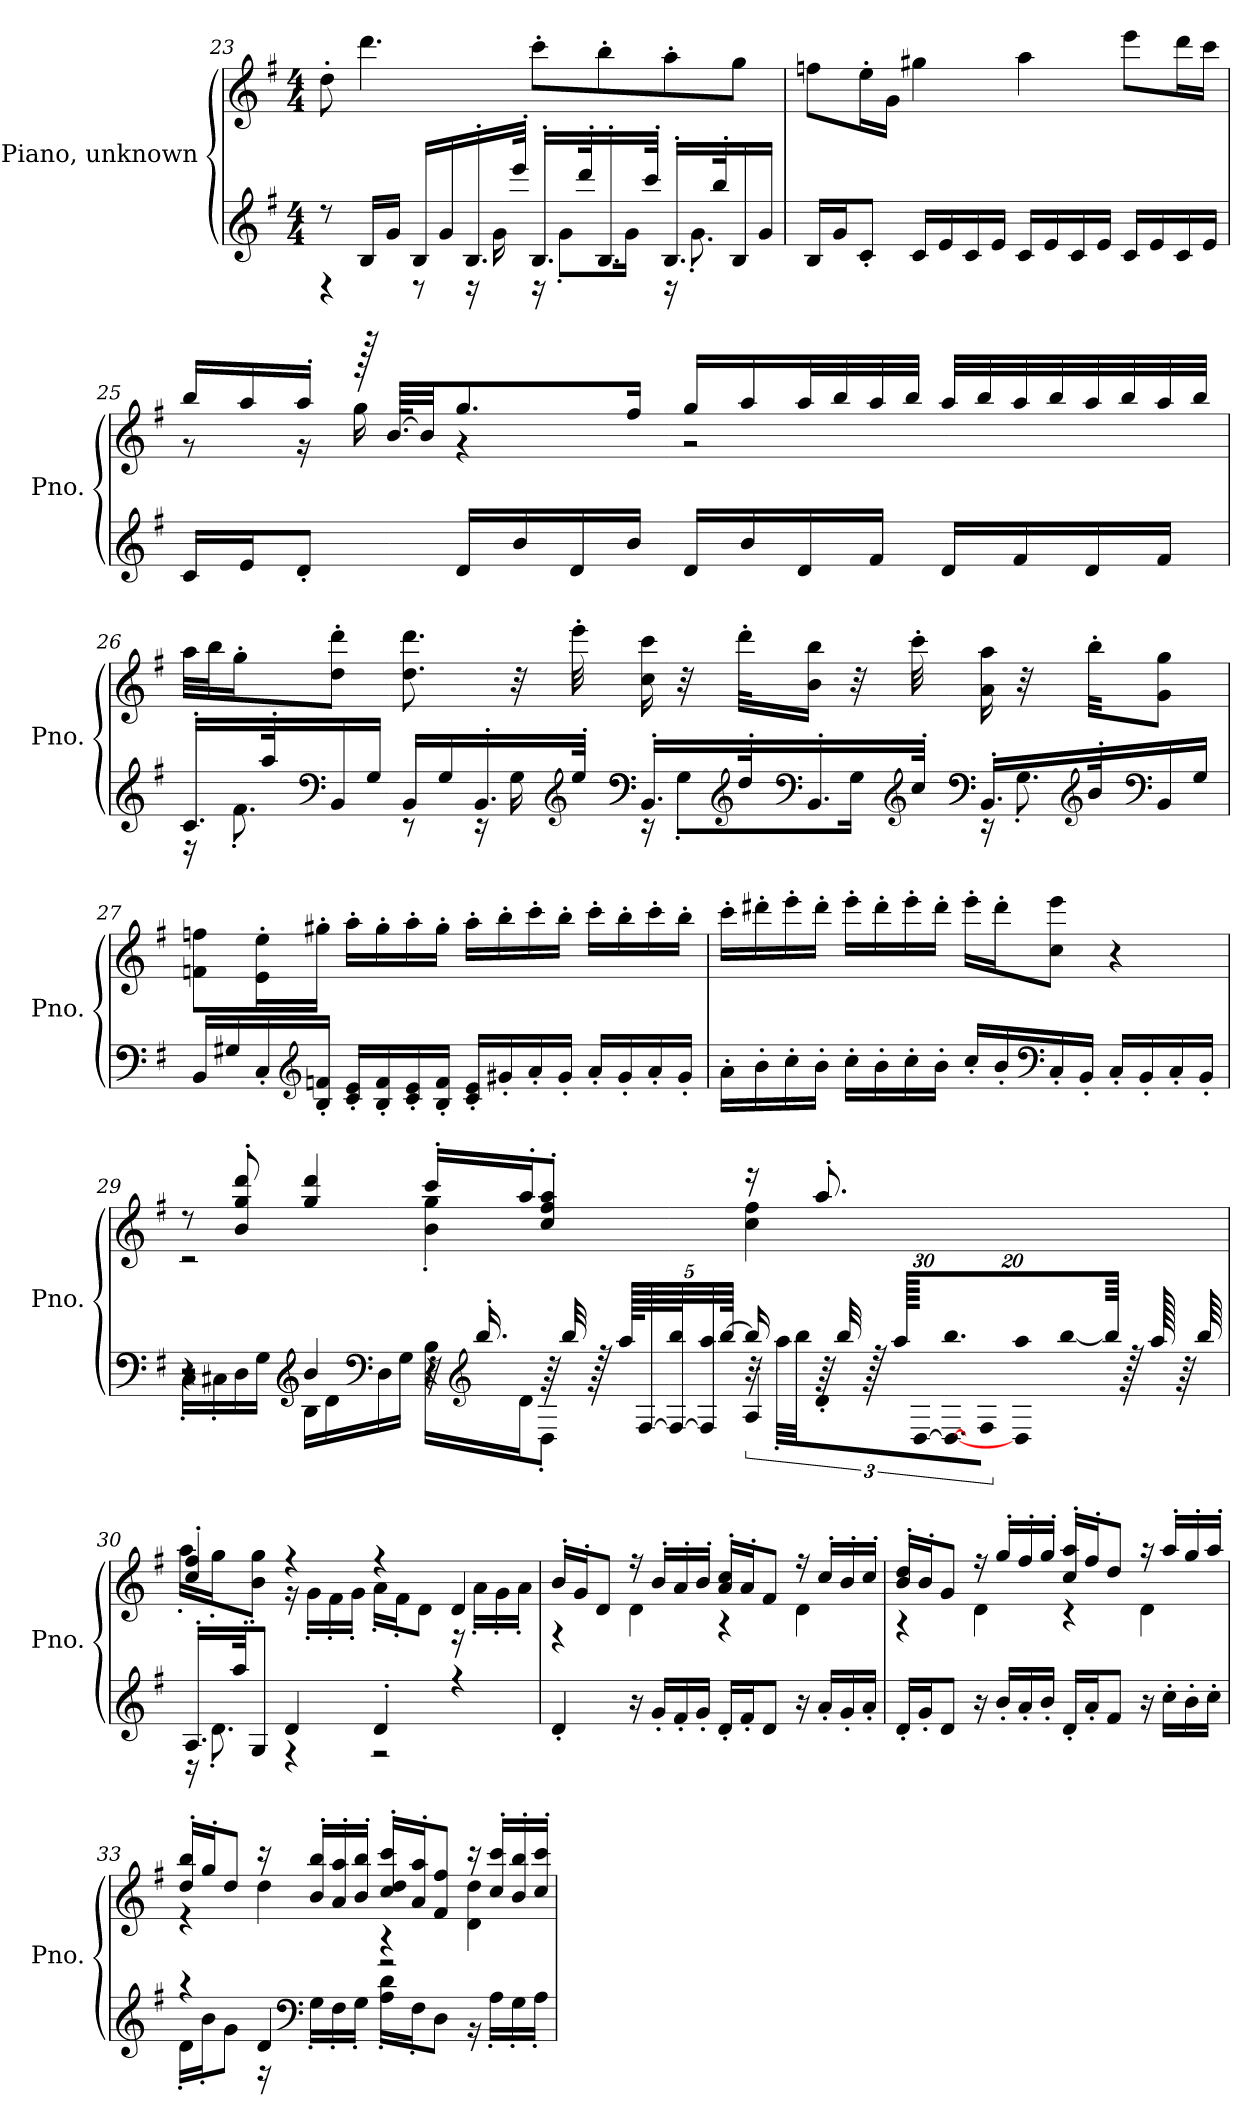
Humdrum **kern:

**kern	**kern
*part1	*part1
*staff2	*staff1
*I"Piano, unknown	*
*I'Pno.	*
*clefG2	*clefG2
*k[f#]	*k[f#]
*M4/4	*M4/4
=23	=23
*^	*
8r	4r	8dd'\
16B/LL	.	4.ddd\
16g/JJ	.	.
16B/LL	8r	.
16g/	.	.
16.B'/	16r	.
.	16g\	.
32eee'/JJk	.	.
16.B'/LL	16r	8ccc'\L
.	8g'\L	.
32ddd'/K	.	.
16.B'/	.	8bb'\
.	16g\Jk	.
32ccc'/JJk	.	.
16.B'/LL	16r	8aa'\
.	8.g'\	.
32bb'/K	.	.
16B/	.	8gg\J
16g/JJ	.	.
*v	*v	*
!!LO:LB:g=z
=24	=24
16B/LL	8ffn\L
16g/J	.
8c'/J	16ee'\L
.	16g\JJ
16c/LL	4gg#X\
16e/	.
16c/	.
16e/JJ	.
16c/LL	4aa\
16e/	.
16c/	.
16e/JJ	.
16c/LL	8eee\L
16e/	.
16c/	16ddd\L
16e/JJ	16ccc\JJ
!!LO:LB:g=z
=25	=25
*	*^
16c/LL	16bb/LL	8r
16e/J	16aa/	.
8d'/J	16aa'/JJ	16r
.	128r	16gg\
.	[64.b/KLLL	.
.	32b/JJ]	.
16d/LL	8.gg/	4r
16b/	.	.
16d/	.	.
16b/JJ	16ff#/Jk	.
16d/LL	16gg/LL	2r
16b/	16aa/	.
16d/	32aa/L	.
.	32bb/	.
16f#/JJ	32aa/	.
.	32bb/JJJ	.
16d/LL	32aa/LLL	.
.	32bb/	.
16f#/	32aa/	.
.	32bb/	.
16d/	32aa/	.
.	32bb/	.
16f#/JJ	32aa/	.
.	32bb/JJJ	.
*	*v	*v
!!LO:LB:g=z
=26	=26
*^	*
16.c'/LL	16r	32aa\LLL
.	.	32bb\J
.	8.f#'\	16gg'\J
32aa'/K	.	.
*clefF4	*	*
16BB/	.	8dd\' 8ddd\'J
16G/JJ	.	.
16BB/LL	8r	8.dd\ 8.ddd\
16G/	.	.
16.BB'/	16r	.
.	16G\	32r
*clefG2	*	*
32ee'/JJk	.	32eee'\
*clefF4	*	*
16.BB'/LL	16r	16cc\ 16ccc\
.	8G'\L	32r
*clefG2	*	*
32dd'/K	.	32ddd'\KLL
*clefF4	*	*
16.BB'/	.	16b\ 16bb\JJ
.	16G\Jk	32r
*clefG2	*	*
32cc'/JJk	.	32ccc'\
*clefF4	*	*
16.BB'/LL	16r	16a\ 16aa\
.	8.G'\	32r
*clefG2	*	*
32b'/K	.	32bb'\KKL
*clefF4	*	*
16BB/	.	8g\ 8gg\J
16G/JJ	.	.
*v	*v	*
!!LO:PB:g=z
=27	=27
16BB/LL	8fn\ 8ffn\L
16G#X/	.
16C'/	16e\' 16ee\'L
*clefG2	*
16B/' 16fn/'JJ	16gg#X'\JJ
16c/' 16e/'LL	16aa'\LL
16B/' 16f/'	16gg#'\
16c/' 16e/'	16aa'\
16B/' 16f/'JJ	16gg#'\JJ
16c/' 16e/'LL	16aa'\LL
16g#X'/	16bb'\
16a'/	16ccc'\
16g#'/JJ	16bb'\JJ
16a'/LL	16ccc'\LL
16g#'/	16bb'\
16a'/	16ccc'\
16g#'/JJ	16bb'\JJ
!!LO:LB:g=z
=28	=28
16a'\LL	16ccc'\LL
16b'\	16ddd#X'\
16cc'\	16eee'\
16b'\JJ	16ddd#'\JJ
16cc'\LL	16eee'\LL
16b'\	16ddd#'\
16cc'\	16eee'\
16b'\JJ	16ddd#'\JJ
16cc'/LL	16eee'\LL
16b'/	16ddd#'\J
*clefF4	*
16C'/	8cc\ 8eee\J
16BB'/JJ	.
16C'/LL	4r
16BB'/	.
16C'/	.
16BB'/JJ	.
!!LO:LB:g=z
=29	=29
*^	*^
*	*^	*	*
4r	16C'\LL	2r	8r	2r
.	16C#X'\	.	.	.
.	16D\	.	8b/' 8gg/' 8ddd/'	.
.	16G\JJ	.	.	.
*clefG2	*	*	*	*
4b/	16B\LL	.	4gg/ 4ddd/	.
.	16d\	.	.	.
*clefF4	*	*	*	*
.	16D\	.	.	.
.	16G\JJ	.	.	.
32r	16B\LL	4r	16ccc'/LL	4b\' 4gg\'
*clefG2	*	*	*	*
16.bb'/	.	.	.	.
.	16d\J	.	16aa'/J	.
64r	8D'\J	.	8cc/' 8ff#/' 8aa/'J	.
32bb/	.	.	.	.
128r	.	.	.	.
128aa/KLLLL	.	.	.	.
*Xbrackettup	*	*	*	*
[80F#/	.	.	.	.
80F#/_ 80bb/J	.	.	.	.
40F#/] 40aa/	.	.	.	.
[80bb/JJJk	.	.	.	.
*	*brackettup	*	*	*
16bb/]	48r	4A'/	16r	4cc\ 4ff#\
.	48aa'\LLL	.	.	.
.	48bb\JJ	.	.	.
64r	8d'\	.	8.aa'/	.
32bb/	.	.	.	.
128r	.	.	.	.
128aa/LLLLL	.	.	.	.
*Xbrackettup	*	*	*	*
!LO:N:vis=256	!	!	!	!
[1920%17D/J	.	.	.	.
!LO:N:vis=64.	!	!	!	!
640%17D/_ 640%17bb/	.	.	.	.
1920ryy	.	.	.	.
!LO:N:vis=64	!	!	!	!
960%17D/] 960%17aa/	.	.	.	.
!LO:N:vis=256	!	!	!	!
[1920%17bb/K	.	.	.	.
64bb/JJJJ]	16F#\Jk	.	.	.
128r	.	.	.	.
128aa/	.	.	.	.
64r	.	.	.	.
64bb/	.	.	.	.
*	*v	*v	*	*
!!LO:LB:g=z	!!
=30	=30	=30	=30
16.A'/LL	16r	4cc/' 4ff#/'	16aa'\LL
.	8.d'\	.	16gg'\J
32aa'/JK	.	.	.
8G/J	.	.	8b\' 8gg\'J
4d/	4r	4r	16r
.	.	.	16g'\LL
.	.	.	16f#'\
.	.	.	16g'\JJ
4d'/	2r	4r	16a'\LL
.	.	.	16f#'\J
.	.	.	8d\J
4r	.	4d/	16r
.	.	.	16a'\LL
.	.	.	16g'\
.	.	.	16a'\JJ
*v	*v	*	*
=31	=31	=31
4d'/	16b'/LL	4r
.	16g'/J	.
.	8d/J	.
16r	16r	4d\
16g'/LL	16b'/LL	.
16f#'/	16a'/	.
16g'/JJ	16b'/JJ	.
16d'/LL	16a/' 16cc/'LL	4r
16f#'/J	16a'/J	.
8d/J	8f#/J	.
16r	16r	4d\
16a'/LL	16cc'/LL	.
16g'/	16b'/	.
16a'/JJ	16cc'/JJ	.
=32	=32	=32
16d'/LL	16b/' 16dd/'LL	4r
16g'/J	16b'/J	.
8d/J	8g/J	.
16r	16r	4d\
16b'/LL	16gg'/LL	.
16a'/	16ff#'/	.
16b'/JJ	16gg'/JJ	.
16d'/LL	16cc/' 16aa/'LL	4r
16a'/J	16ff#'/J	.
8f#/J	8dd/J	.
16r	16r	4d\
16cc'\LL	16aa'/LL	.
16b'\	16gg'/	.
16cc'\JJ	16aa'/JJ	.
!!LO:LB:g=z	!!
=33	=33	=33
*^	*	*
4r	16d'\LL	16dd/' 16bb/'LL	4r
.	16b'\J	16gg'/J	.
.	8g\J	8dd/J	.
4d/	16r	16r	4dd\
*clefF4	*	*	*
.	16G'\LL	16b/' 16bb/'LL	.
.	16F#'\	16a/' 16aa/'	.
.	16G'\JJ	16b/' 16bb/'JJ	.
2r	16A\' 16d\'LL	16cc/' 16dd/' 16ccc/'LL	4r
.	16F#'\J	16a/' 16aa/'J	.
.	8D\J	8f#/ 8ff#/J	.
.	16r	16r	4d\ 4dd\
.	16A'\LL	16cc/' 16ccc/'LL	.
.	16G'\	16b/' 16bb/'	.
.	16A'\JJ	16cc/' 16ccc/'JJ	.
*v	*v	*	*
*	*v	*v
=	=
*-	*-
